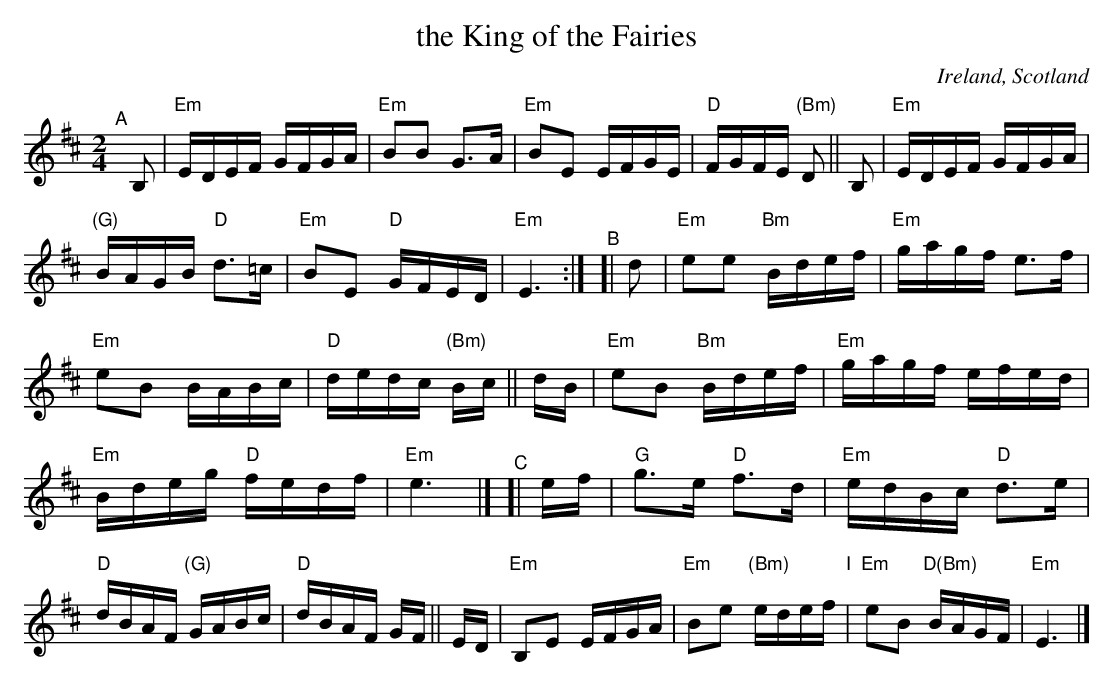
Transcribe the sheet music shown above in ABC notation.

X:1
T: the King of the Fairies
O: Ireland, Scotland
M: 2/4
L: 1/16
K: Edor
"^A"[|]\
B,2 | "Em"EDEF GFGA | "Em"B2B2 G3A | "Em"B2E2 EFGE | "D"FGFE "(Bm)"D2 ||
B,2 | "Em"EDEF GFGA | "(G)"BAGB "D"d3=c | "Em"B2E2 "D"GFED | "Em"E6 :|
"^B"[|\
d2 | "Em"e2e2 "Bm"Bdef | "Em"gagf e3f | "Em"e2B2 BABc | "D"dedc "(Bm)"Bc ||
dB | "Em"e2B2 "Bm"Bdef | "Em"gagf efed | "Em"Bdeg "D"fedf | "Em"e6 |]
"^C"[|\
ef |  "G"g3e "D"f3d | "Em"edBc "D"d3e | "D"dBAF "(G)"GABc | "D"dBAF GF ||
ED | "Em"B,2E2 EFGA | "Em"B2e2 "(Bm)"edef "I"| "Em"e2B2 "D(Bm)"BAGF | "Em"E6 |]
